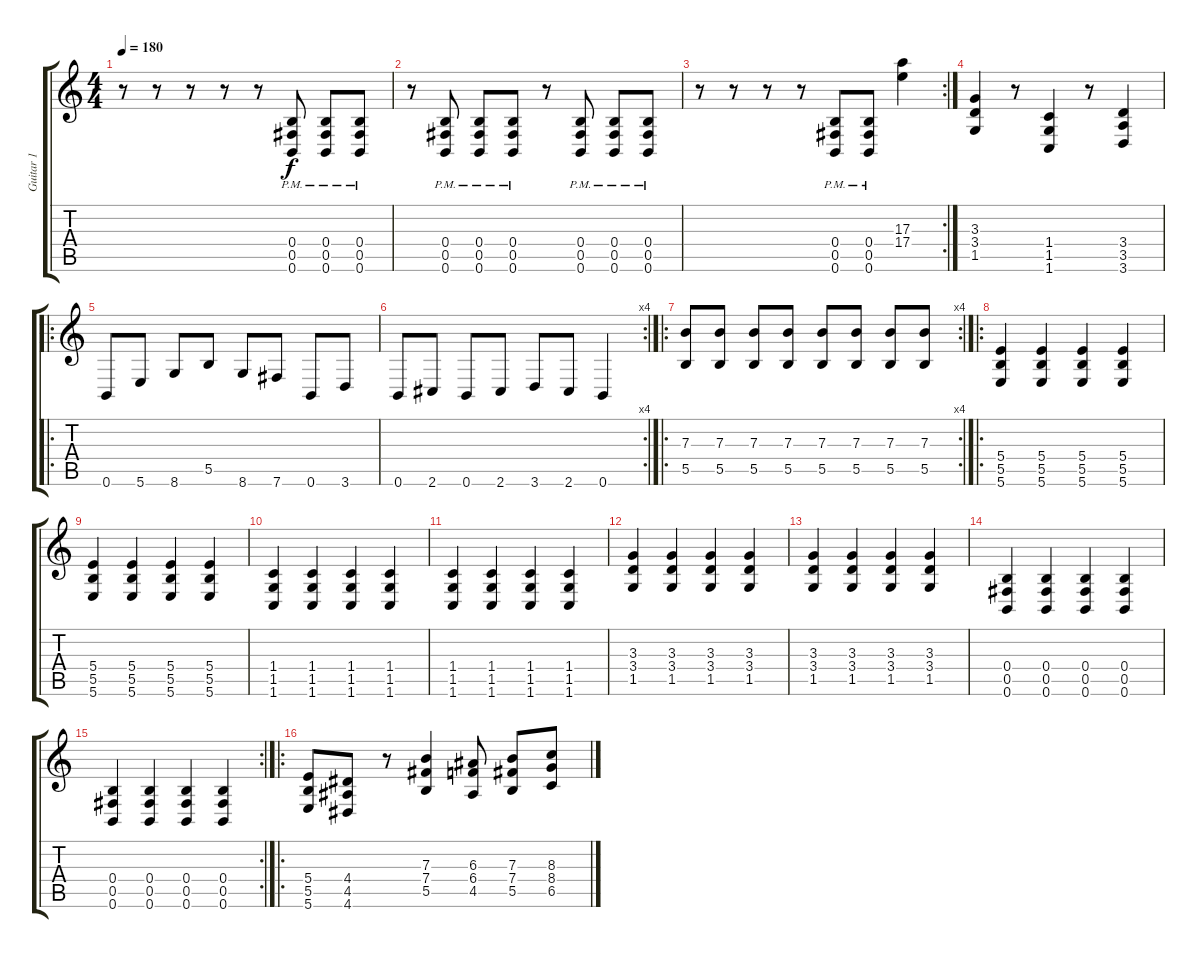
\track ("Guitar 1" "Guitar 1") {instrument acousticguitarsteel}
\staff {score tabs}
\tuning (Db4 Ab3 E3 B2 Gb2 B1) {hide}
\ts (4 4)
\tempo 180
\clef g2
\ks c
r.8{dy f} r.8 r.8 r.8 r.8 (0.4{pm} 0.5{pm} 0.6{pm}).8 (0.4{pm} 0.5{pm} 0.6{pm}).8 (0.4{pm} 0.5{pm} 0.6{pm}).8 |
r.8 (0.4{pm} 0.5{pm} 0.6{pm}).8 (0.4{pm} 0.5{pm} 0.6{pm}).8 (0.4{pm} 0.5{pm} 0.6{pm}).8 r.8 (0.4{pm} 0.5{pm} 0.6{pm}).8 (0.4{pm} 0.5{pm} 0.6{pm}).8 (0.4{pm} 0.5{pm} 0.6{pm}).8 |
\rc 2
r.8 r.8 r.8 r.8 (0.4{pm} 0.5{pm} 0.6{pm}).8 (0.4{pm} 0.5{pm} 0.6{pm}).8 (17.3 17.4).4 |
(3.3 3.4 1.5).4 r.8 (1.4 1.5 1.6).4 r.8 (3.4 3.5 3.6).4 |
\ro
0.6.8 5.6.8 8.6.8 5.5.8 8.6.8 7.6.8 0.6.8 3.6.8 |
\rc 4
0.6.8 2.6.8 0.6.8 2.6.8 3.6.8 2.6.8 0.6.4 |
\ro
\rc 4
(7.3 5.5).8 (7.3 5.5).8 (7.3 5.5).8 (7.3 5.5).8 (7.3 5.5).8 (7.3 5.5).8 (7.3 5.5).8 (7.3 5.5).8 |
\ro
(5.4 5.5 5.6).4 (5.4 5.5 5.6).4 (5.4 5.5 5.6).4 (5.4 5.5 5.6).4 |
(5.4 5.5 5.6).4 (5.4 5.5 5.6).4 (5.4 5.5 5.6).4 (5.4 5.5 5.6).4 |
(1.4 1.5 1.6).4 (1.4 1.5 1.6).4 (1.4 1.5 1.6).4 (1.4 1.5 1.6).4 |
(1.4 1.5 1.6).4 (1.4 1.5 1.6).4 (1.4 1.5 1.6).4 (1.4 1.5 1.6).4 |
(3.3 3.4 1.5).4 (3.3 3.4 1.5).4 (3.3 3.4 1.5).4 (3.3 3.4 1.5).4 |
(3.3 3.4 1.5).4 (3.3 3.4 1.5).4 (3.3 3.4 1.5).4 (3.3 3.4 1.5).4 |
(0.4 0.5 0.6).4 (0.4 0.5 0.6).4 (0.4 0.5 0.6).4 (0.4 0.5 0.6).4 |
\rc 2
(0.4 0.5 0.6).4 (0.4 0.5 0.6).4 (0.4 0.5 0.6).4 (0.4 0.5 0.6).4 |
\ro
(5.4 5.5 5.6).8 (4.4 4.5 4.6).8 r.8 (7.3 7.4 5.5).4 (6.3 6.4 4.5).8 (7.3 7.4 5.5).8 (8.3 8.4 6.5).8
